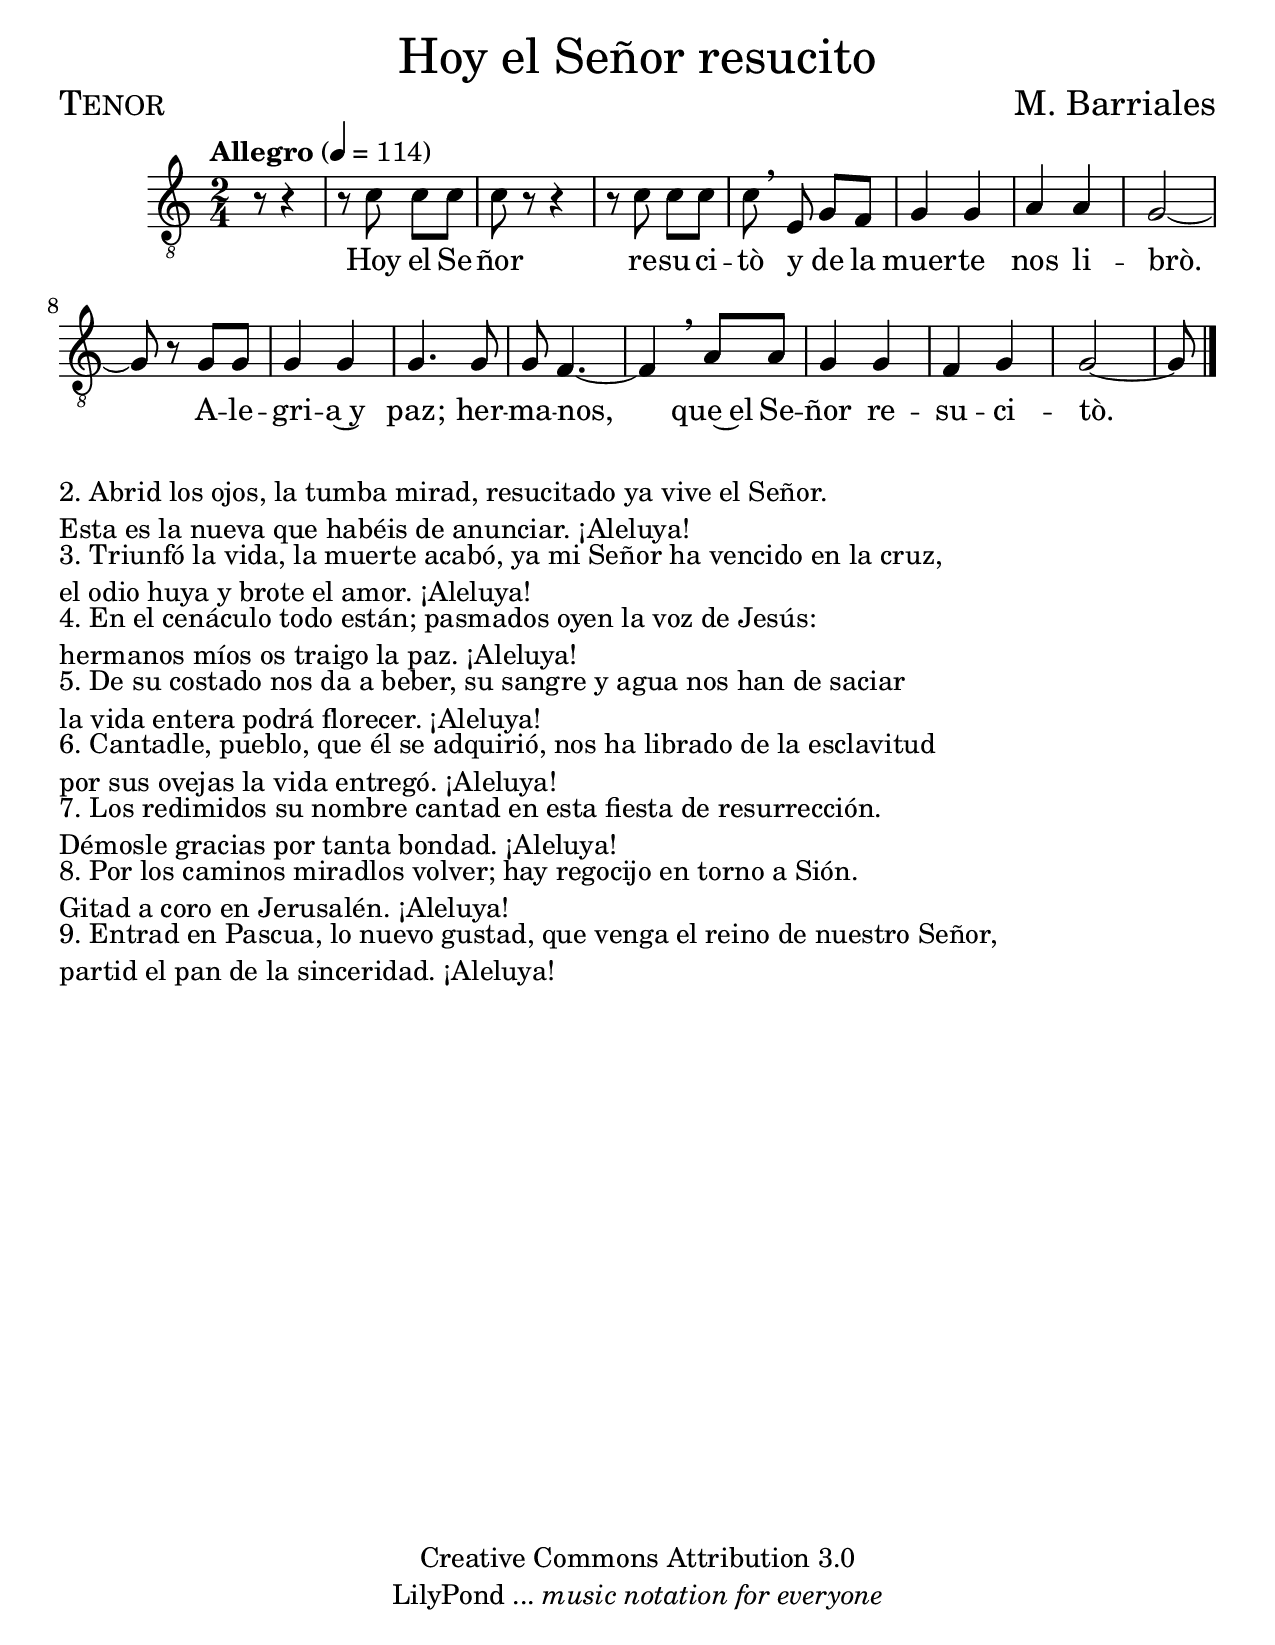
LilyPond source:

% ****************************************************************
%	Aleluya, mujeres santas - Tenor
%	by serach.sam@
% ****************************************************************
\language "espanol"
\version "2.19.49"

\include "melodia.ily"

#(set-global-staff-size 24)

% --- Parametro globales

\markup { \fill-line { \center-column { \fontsize #5 \titulo \fontsize #2 \subtitulo } } }
\markup { \fill-line { \fontsize #2 \smallCaps "Tenor" \fontsize #2 \autor  } }

\header {
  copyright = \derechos
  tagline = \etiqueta
  breakbefore = ##t
}

% --- Musica

% --- Letra

\score {
  <<
    \new Staff <<
      \new Voice = "voz" << \global \tenor >>
      \new Lyrics \lyricsto "voz" \letra
    >>
  >>
  \midi {}
  \layout {}
}

\markup {
  \column {
    \override #'(line-width . 65)
    \wordwrap { 2. Abrid los ojos, la tumba mirad, resucitado ya vive el Señor. Esta es la nueva que habéis de anunciar. ¡Aleluya! }
    \override #'(line-width . 73)
    \wordwrap { 3. Triunfó la vida, la muerte acabó, ya mi Señor ha vencido en la cruz, el odio huya y brote el amor. ¡Aleluya! }
    \override #'(line-width . 65)
    \wordwrap { 4. En el cenáculo todo están; pasmados oyen la voz de Jesús: hermanos míos os traigo la paz. ¡Aleluya! }
    \override #'(line-width . 70)
    \wordwrap { 5. De su costado nos da a beber, su sangre y agua nos han de saciar la vida entera podrá florecer. ¡Aleluya! }
    \override #'(line-width . 73)
    \wordwrap { 6. Cantadle, pueblo, que él se adquirió, nos ha librado de la esclavitud por sus ovejas la vida entregó. ¡Aleluya! }
    \override #'(line-width . 75)
    \wordwrap { 7. Los redimidos su nombre cantad en esta fiesta de resurrección. Démosle gracias por tanta bondad. ¡Aleluya! }
    \override #'(line-width . 65)
    \wordwrap { 8. Por los caminos miradlos volver; hay regocijo en torno a Sión. Gitad a coro en Jerusalén. ¡Aleluya! }
    \override #'(line-width . 80)
    \wordwrap { 9. Entrad en Pascua, lo nuevo gustad, que venga el reino de nuestro Señor, partid el pan de la sinceridad. ¡Aleluya! }
  }
}

\paper {
  #(set-paper-size "letter")
}
